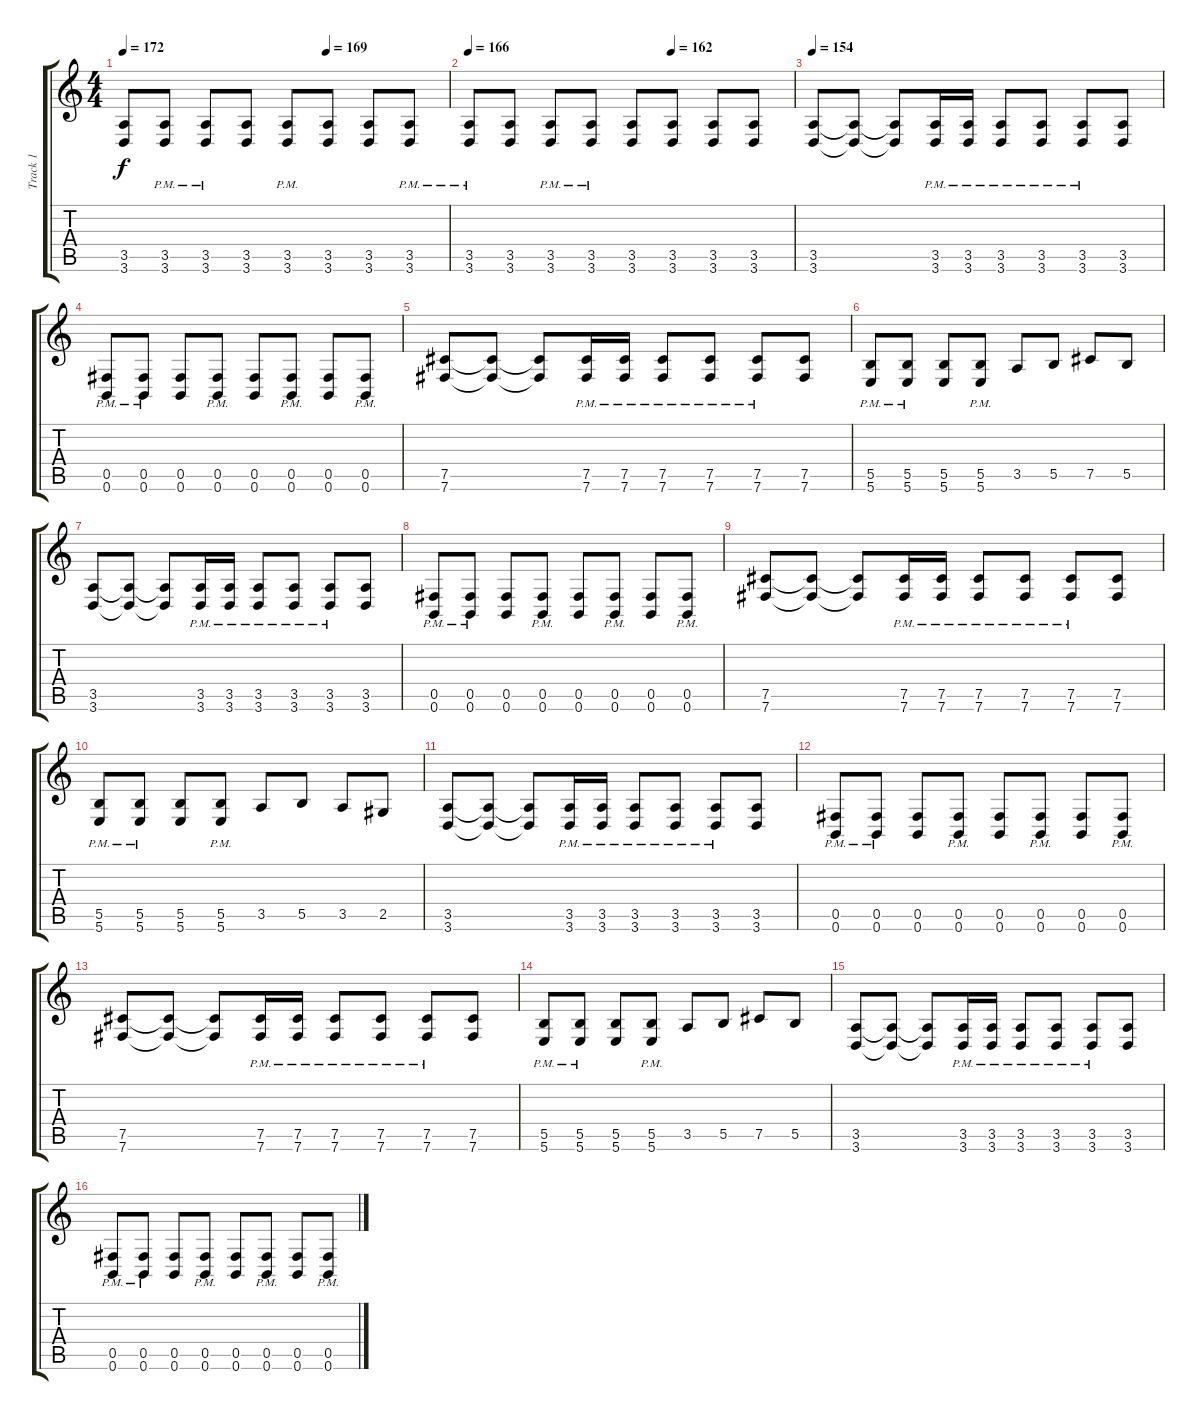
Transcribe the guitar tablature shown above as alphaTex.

\track ("Track 1" "Track 1") {instrument distortionguitar}
\staff {score tabs}
\tuning (Db4 Ab3 E3 B2 Gb2 B1) {hide}
\ts (4 4)
\tempo 172
\tempo (169 0.625)
\clef g2
\ks c
(3.5 3.6).8{dy f} (3.5{pm} 3.6{pm}).8 (3.5{pm} 3.6{pm}).8 (3.5 3.6).8 (3.5{pm} 3.6{pm}).8 (3.5 3.6).8 (3.5 3.6).8 (3.5{pm} 3.6{pm}).8 |
\tempo 166
\tempo (162 0.625)
(3.5{pm} 3.6{pm}).8 (3.5 3.6).8 (3.5{pm} 3.6{pm}).8 (3.5{pm} 3.6{pm}).8 (3.5 3.6).8 (3.5 3.6).8 (3.5 3.6).8 (3.5 3.6).8 |
\tempo 154
(3.5 3.6).8 (3.5{t} 3.6{t}).8 (3.5{t} 3.6{t}).8 (3.5{pm} 3.6{pm}).16 (3.5{pm} 3.6{pm}).16 (3.5{pm} 3.6{pm}).8 (3.5{pm} 3.6{pm}).8 (3.5{pm} 3.6{pm}).8 (3.5 3.6).8 |
(0.5{pm} 0.6{pm}).8 (0.5{pm} 0.6{pm}).8 (0.5 0.6).8 (0.5{pm} 0.6{pm}).8 (0.5 0.6).8 (0.5{pm} 0.6{pm}).8 (0.5 0.6).8 (0.5{pm} 0.6{pm}).8 |
(7.5 7.6).8 (7.5{t} 7.6{t}).8 (7.5{t} 7.6{t}).8 (7.5{pm} 7.6{pm}).16 (7.5{pm} 7.6{pm}).16 (7.5{pm} 7.6{pm}).8 (7.5{pm} 7.6{pm}).8 (7.5{pm} 7.6{pm}).8 (7.5 7.6).8 |
(5.5{pm} 5.6{pm}).8 (5.5{pm} 5.6{pm}).8 (5.5 5.6).8 (5.5{pm} 5.6{pm}).8 3.5.8 5.5.8 7.5.8 5.5.8 |
(3.5 3.6).8 (3.5{t} 3.6{t}).8 (3.5{t} 3.6{t}).8 (3.5{pm} 3.6{pm}).16 (3.5{pm} 3.6{pm}).16 (3.5{pm} 3.6{pm}).8 (3.5{pm} 3.6{pm}).8 (3.5{pm} 3.6{pm}).8 (3.5 3.6).8 |
(0.5{pm} 0.6{pm}).8 (0.5{pm} 0.6{pm}).8 (0.5 0.6).8 (0.5{pm} 0.6{pm}).8 (0.5 0.6).8 (0.5{pm} 0.6{pm}).8 (0.5 0.6).8 (0.5{pm} 0.6{pm}).8 |
(7.5 7.6).8 (7.5{t} 7.6{t}).8 (7.5{t} 7.6{t}).8 (7.5{pm} 7.6{pm}).16 (7.5{pm} 7.6{pm}).16 (7.5{pm} 7.6{pm}).8 (7.5{pm} 7.6{pm}).8 (7.5{pm} 7.6{pm}).8 (7.5 7.6).8 |
(5.5{pm} 5.6{pm}).8 (5.5{pm} 5.6{pm}).8 (5.5 5.6).8 (5.5{pm} 5.6{pm}).8 3.5.8 5.5.8 3.5.8 2.5.8 |
(3.5 3.6).8 (3.5{t} 3.6{t}).8 (3.5{t} 3.6{t}).8 (3.5{pm} 3.6{pm}).16 (3.5{pm} 3.6{pm}).16 (3.5{pm} 3.6{pm}).8 (3.5{pm} 3.6{pm}).8 (3.5{pm} 3.6{pm}).8 (3.5 3.6).8 |
(0.5{pm} 0.6{pm}).8 (0.5{pm} 0.6{pm}).8 (0.5 0.6).8 (0.5{pm} 0.6{pm}).8 (0.5 0.6).8 (0.5{pm} 0.6{pm}).8 (0.5 0.6).8 (0.5{pm} 0.6{pm}).8 |
(7.5 7.6).8 (7.5{t} 7.6{t}).8 (7.5{t} 7.6{t}).8 (7.5{pm} 7.6{pm}).16 (7.5{pm} 7.6{pm}).16 (7.5{pm} 7.6{pm}).8 (7.5{pm} 7.6{pm}).8 (7.5{pm} 7.6{pm}).8 (7.5 7.6).8 |
(5.5{pm} 5.6{pm}).8 (5.5{pm} 5.6{pm}).8 (5.5 5.6).8 (5.5{pm} 5.6{pm}).8 3.5.8 5.5.8 7.5.8 5.5.8 |
(3.5 3.6).8 (3.5{t} 3.6{t}).8 (3.5{t} 3.6{t}).8 (3.5{pm} 3.6{pm}).16 (3.5{pm} 3.6{pm}).16 (3.5{pm} 3.6{pm}).8 (3.5{pm} 3.6{pm}).8 (3.5{pm} 3.6{pm}).8 (3.5 3.6).8 |
(0.5{pm} 0.6{pm}).8 (0.5{pm} 0.6{pm}).8 (0.5 0.6).8 (0.5{pm} 0.6{pm}).8 (0.5 0.6).8 (0.5{pm} 0.6{pm}).8 (0.5 0.6).8 (0.5{pm} 0.6{pm}).8
